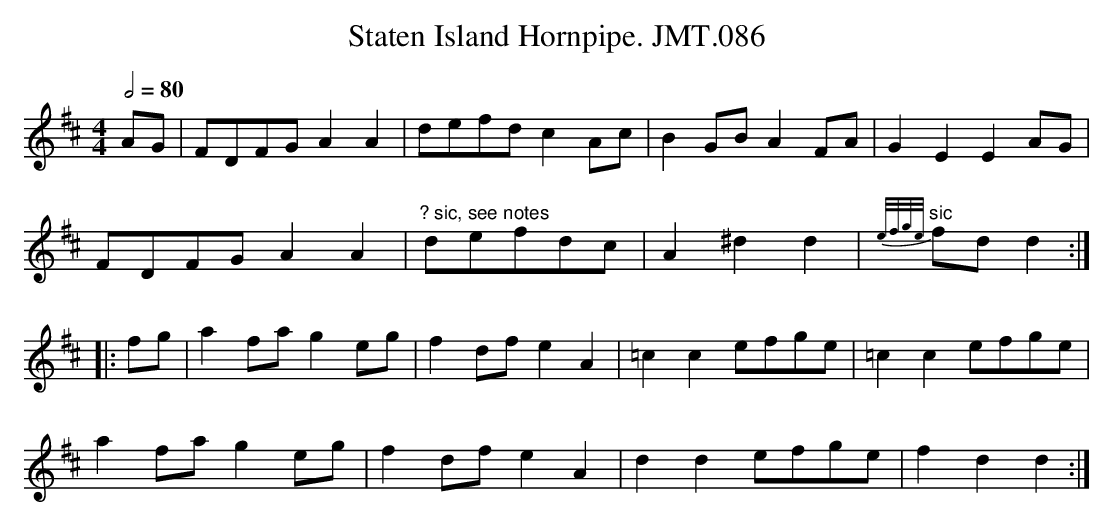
X:1
T:Staten Island Hornpipe. JMT.086
M:4/4
L:1/8
Q:1/2=80
K:D
AG|FDFGA2A2|defdc2Ac|B2GBA2FA|G2E2E2AG|
FDFGA2A2|"? sic, see notes"defdc|A2^d2d2|"sic" {e/f/g/e/}fdd2:|
|:fg|a2fag2eg|f2dfe2A2|=c2c2efge|=c2c2efge|
a2fag2eg|f2dfe2A2|d2d2efge|f2d2d2:|
